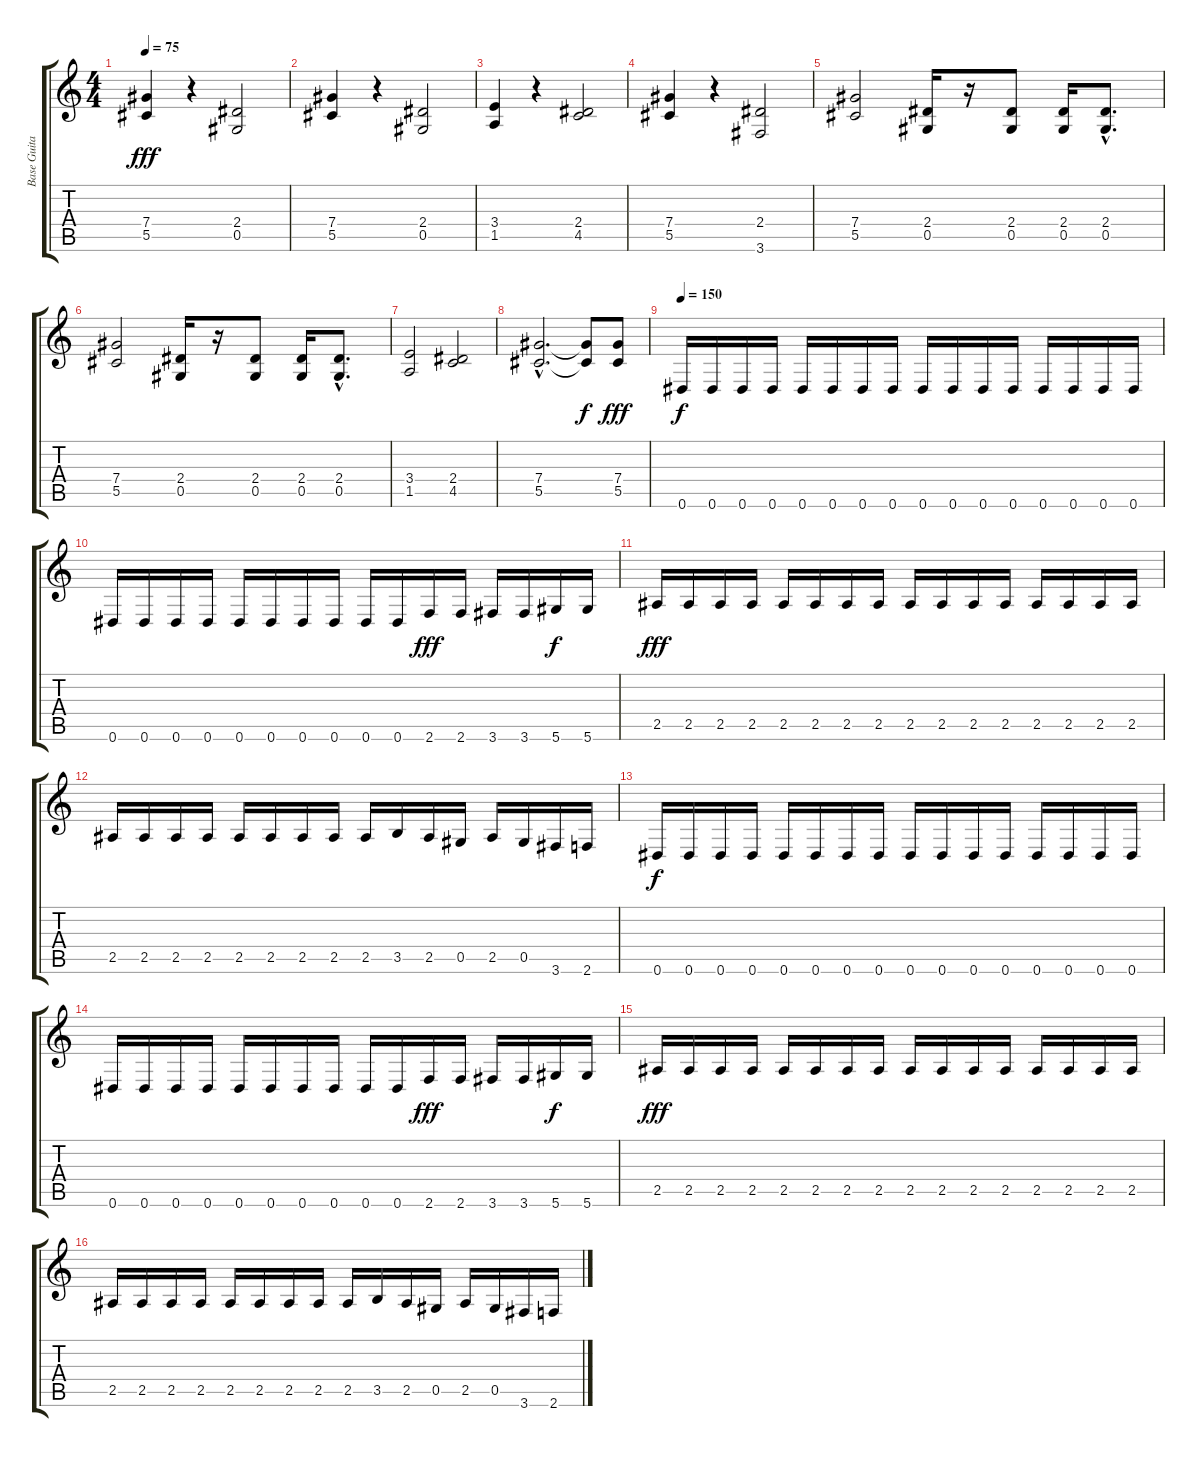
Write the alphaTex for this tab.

\track ("Base Guitar" "Base Guita") {instrument overdrivenguitar}
\staff {score tabs}
\tuning (Eb4 Bb3 Gb3 Db3 Ab2 Eb2) {hide}
\ts (4 4)
\tempo 75
\clef g2
\ks c
(7.4 5.5).4{dy fff} r.4 (2.4 0.5).2 |
(7.4 5.5).4 r.4 (2.4 0.5).2 |
(3.4 1.5).4 r.4 (2.4 4.5).2 |
(7.4 5.5).4 r.4 (2.4 3.6).2 |
(7.4 5.5).2 (2.4 0.5).16 r.16 (2.4 0.5).8 (2.4 0.5).16 (2.4{hac} 0.5{hac}).8{d} |
(7.4 5.5).2 (2.4 0.5).16 r.16 (2.4 0.5).8 (2.4 0.5).16 (2.4{hac} 0.5{hac}).8{d} |
(3.4 1.5).2 (2.4 4.5).2 |
(7.4{hac} 5.5{hac}).2{d} (7.4{t} 5.5{t}).8{dy f} (7.4 5.5).8{dy fff} |
\tempo 150
0.6.16{dy f} 0.6.16 0.6.16 0.6.16 0.6.16 0.6.16 0.6.16 0.6.16 0.6.16 0.6.16 0.6.16 0.6.16 0.6.16 0.6.16 0.6.16 0.6.16 |
0.6.16 0.6.16 0.6.16 0.6.16 0.6.16 0.6.16 0.6.16 0.6.16 0.6.16 0.6.16 2.6.16{dy fff} 2.6.16 3.6.16 3.6.16 5.6.16{dy f} 5.6.16 |
2.5.16{dy fff} 2.5.16 2.5.16 2.5.16 2.5.16 2.5.16 2.5.16 2.5.16 2.5.16 2.5.16 2.5.16 2.5.16 2.5.16 2.5.16 2.5.16 2.5.16 |
2.5.16 2.5.16 2.5.16 2.5.16 2.5.16 2.5.16 2.5.16 2.5.16 2.5.16 3.5.16 2.5.16 0.5.16 2.5.16 0.5.16 3.6.16 2.6.16 |
0.6.16{dy f} 0.6.16 0.6.16 0.6.16 0.6.16 0.6.16 0.6.16 0.6.16 0.6.16 0.6.16 0.6.16 0.6.16 0.6.16 0.6.16 0.6.16 0.6.16 |
0.6.16 0.6.16 0.6.16 0.6.16 0.6.16 0.6.16 0.6.16 0.6.16 0.6.16 0.6.16 2.6.16{dy fff} 2.6.16 3.6.16 3.6.16 5.6.16{dy f} 5.6.16 |
2.5.16{dy fff} 2.5.16 2.5.16 2.5.16 2.5.16 2.5.16 2.5.16 2.5.16 2.5.16 2.5.16 2.5.16 2.5.16 2.5.16 2.5.16 2.5.16 2.5.16 |
2.5.16 2.5.16 2.5.16 2.5.16 2.5.16 2.5.16 2.5.16 2.5.16 2.5.16 3.5.16 2.5.16 0.5.16 2.5.16 0.5.16 3.6.16 2.6.16
